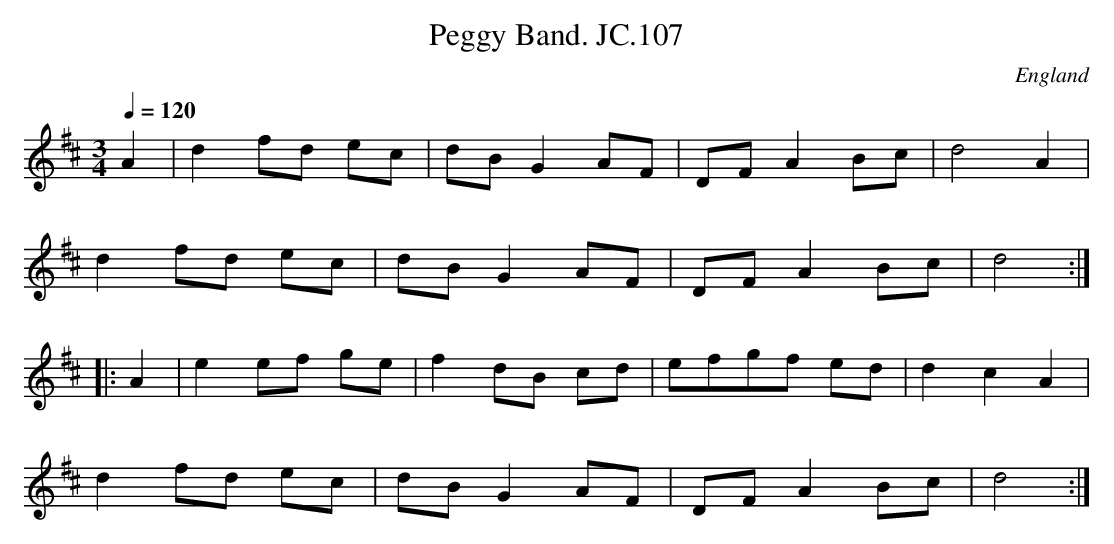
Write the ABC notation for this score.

X:1
T:Peggy Band. JC.107
L:1/8
M:3/4
O:England
Q:1/4=120
K:D
A2|\
d2fd ec|dBG2 AF|DFA2 Bc|d4 A2|!
d2fd ec|dBG2 AF|DFA2 Bc|d4:|!
|:A2|e2ef ge|f2dB cd|efgf ed|d2c2 A2|!
d2fd ec|dBG2 AF|DFA2 Bc|d4:|
